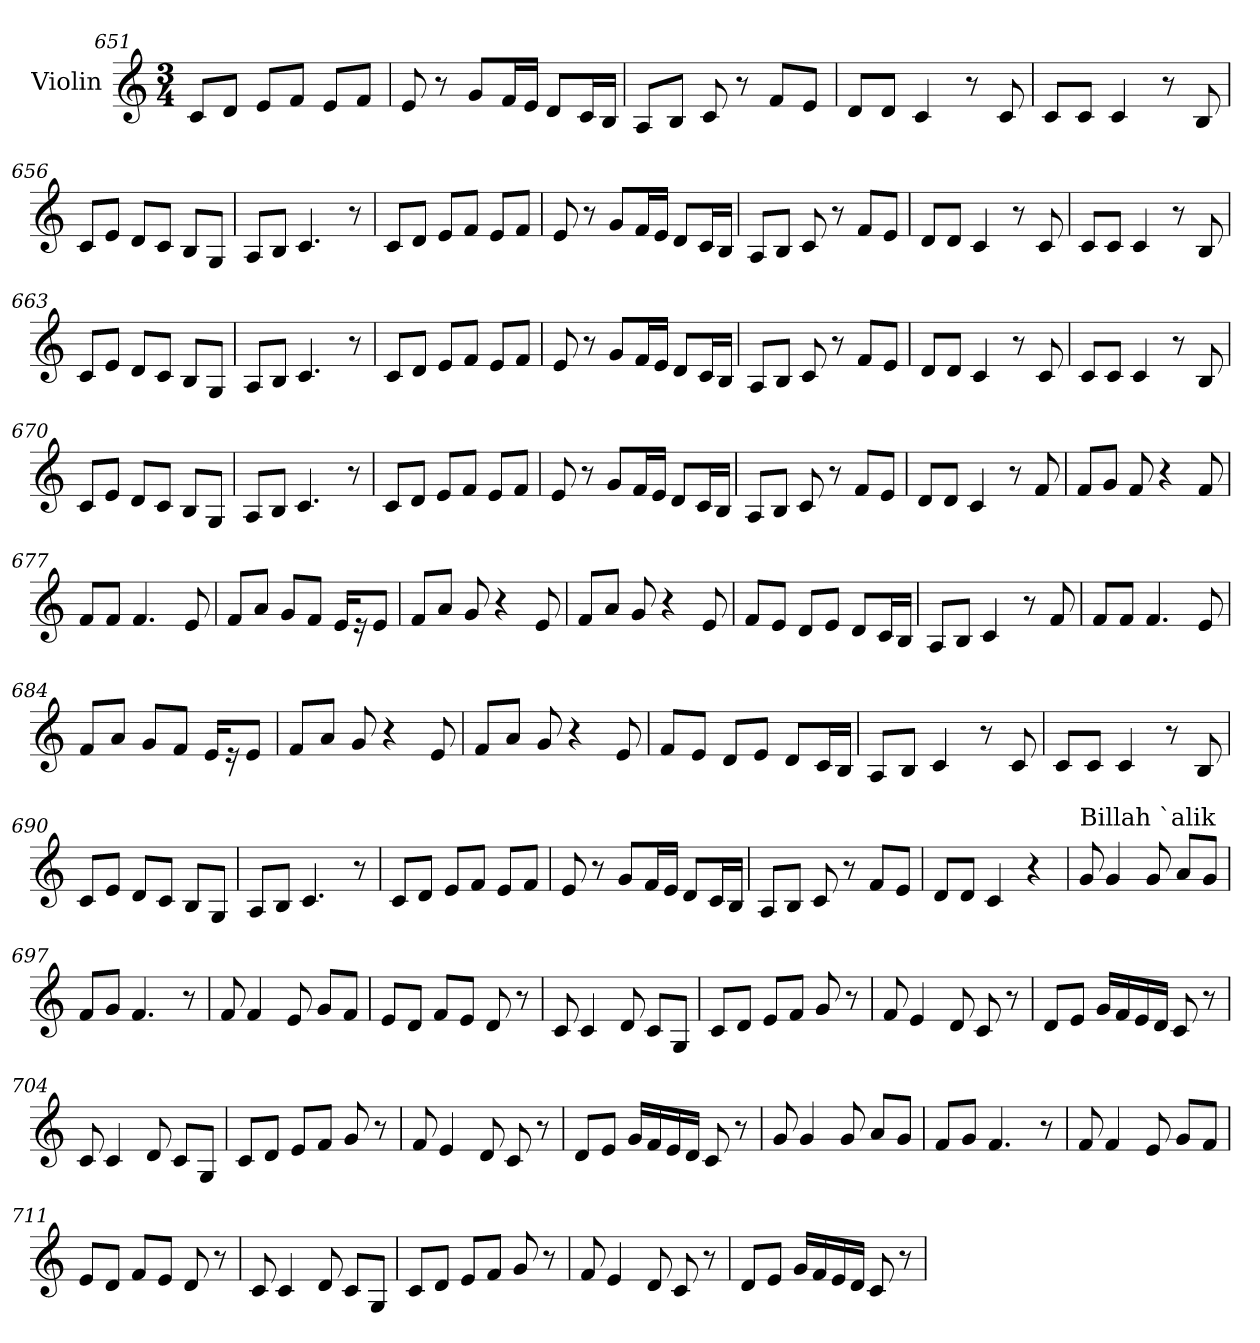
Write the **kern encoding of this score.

**kern
*part1
*staff1
*I"Violin
*clefG2
*k[]
*M3/4
=651
8c/L
8d/J
8e/L
8f/J
8e/L
8f/J
=652
8e/
8r
8g/L
16f/L
16e/JJ
8d/L
16c/L
16B/JJ
=653
8A/L
8B/J
8c/
8r
8f/L
8e/J
=654
8d/L
8d/J
4c/
8r
8c/
!!LO:LB:g=z
=655
8c/L
8c/J
4c/
8r
8B/
=656
8c/L
8e/J
8d/L
8c/J
8B/L
8G/J
=657
8A/L
8B/J
4.c/
8r
=658
8c/L
8d/J
8e/L
8f/J
8e/L
8f/J
=659
8e/
8r
8g/L
16f/L
16e/JJ
8d/L
16c/L
16B/JJ
=660
8A/L
8B/J
8c/
8r
8f/L
8e/J
!!LO:PB:g=z
=661
8d/L
8d/J
4c/
8r
8c/
=662
8c/L
8c/J
4c/
8r
8B/
=663
8c/L
8e/J
8d/L
8c/J
8B/L
8G/J
=664
8A/L
8B/J
4.c/
8r
=665
8c/L
8d/J
8e/L
8f/J
8e/L
8f/J
=666
8e/
8r
8g/L
16f/L
16e/JJ
8d/L
16c/L
16B/JJ
!!LO:LB:g=z
=667
8A/L
8B/J
8c/
8r
8f/L
8e/J
=668
8d/L
8d/J
4c/
8r
8c/
=669
8c/L
8c/J
4c/
8r
8B/
=670
8c/L
8e/J
8d/L
8c/J
8B/L
8G/J
=671
8A/L
8B/J
4.c/
8r
=672
8c/L
8d/J
8e/L
8f/J
8e/L
8f/J
!!LO:LB:g=z
=673
8e/
8r
8g/L
16f/L
16e/JJ
8d/L
16c/L
16B/JJ
=674
8A/L
8B/J
8c/
8r
8f/L
8e/J
=675
8d/L
8d/J
4c/
8r
8f/
=676
8f/L
8g/J
8f/
4r
8f/
=677
8f/L
8f/J
4.f/
8e/
=678
8f/L
8a/J
8g/L
8f/J
16e/KL
16r
8e/J
!!LO:LB:g=z
=679
8f/L
8a/J
8g/
4r
8e/
=680
8f/L
8a/J
8g/
4r
8e/
=681
8f/L
8e/J
8d/L
8e/J
8d/L
16c/L
16B/JJ
=682
8A/L
8B/J
4c/
8r
8f/
=683
8f/L
8f/J
4.f/
8e/
=684
8f/L
8a/J
8g/L
8f/J
16e/KL
16r
8e/J
!!LO:LB:g=z
=685
8f/L
8a/J
8g/
4r
8e/
=686
8f/L
8a/J
8g/
4r
8e/
=687
8f/L
8e/J
8d/L
8e/J
8d/L
16c/L
16B/JJ
=688
8A/L
8B/J
4c/
8r
8c/
=689
8c/L
8c/J
4c/
8r
8B/
=690
8c/L
8e/J
8d/L
8c/J
8B/L
8G/J
!!LO:LB:g=z
=691
8A/L
8B/J
4.c/
8r
=692
8c/L
8d/J
8e/L
8f/J
8e/L
8f/J
=693
8e/
8r
8g/L
16f/L
16e/JJ
8d/L
16c/L
16B/JJ
=694
8A/L
8B/J
8c/
8r
8f/L
8e/J
=695
8d/L
8d/J
4c/
4r
=696
*MM100
!LO:TX:a:t=Billah `alik
8g/
4g/
8g/
8a/L
8g/J
!!LO:LB:g=z
=697
8f/L
8g/J
4.f/
8r
=698
8f/
4f/
8e/
8g/L
8f/J
!!LO:LB:g=z
=699
8e/L
8d/J
8f/L
8e/J
8d/
8r
=700
8c/
4c/
8d/
8c/L
8G/J
=701
8c/L
8d/J
8e/L
8f/J
8g/
8r
=702
8f/
4e/
8d/
8c/
8r
=703
8d/L
8e/J
16g/LL
16f/
16e/
16d/JJ
8c/
8r
!!LO:PB:g=z
=704
8c/
4c/
8d/
8c/L
8G/J
=705
8c/L
8d/J
8e/L
8f/J
8g/
8r
=706
8f/
4e/
8d/
8c/
8r
=707
8d/L
8e/J
16g/LL
16f/
16e/
16d/JJ
8c/
8r
=708
8g/
4g/
8g/
8a/L
8g/J
=709
8f/L
8g/J
4.f/
8r
!!LO:LB:g=z
=710
8f/
4f/
8e/
8g/L
8f/J
!!LO:LB:g=z
=711
8e/L
8d/J
8f/L
8e/J
8d/
8r
=712
8c/
4c/
8d/
8c/L
8G/J
=713
8c/L
8d/J
8e/L
8f/J
8g/
8r
=714
8f/
4e/
8d/
8c/
8r
=715
8d/L
8e/J
16g/LL
16f/
16e/
16d/JJ
8c/
8r
=
*-
